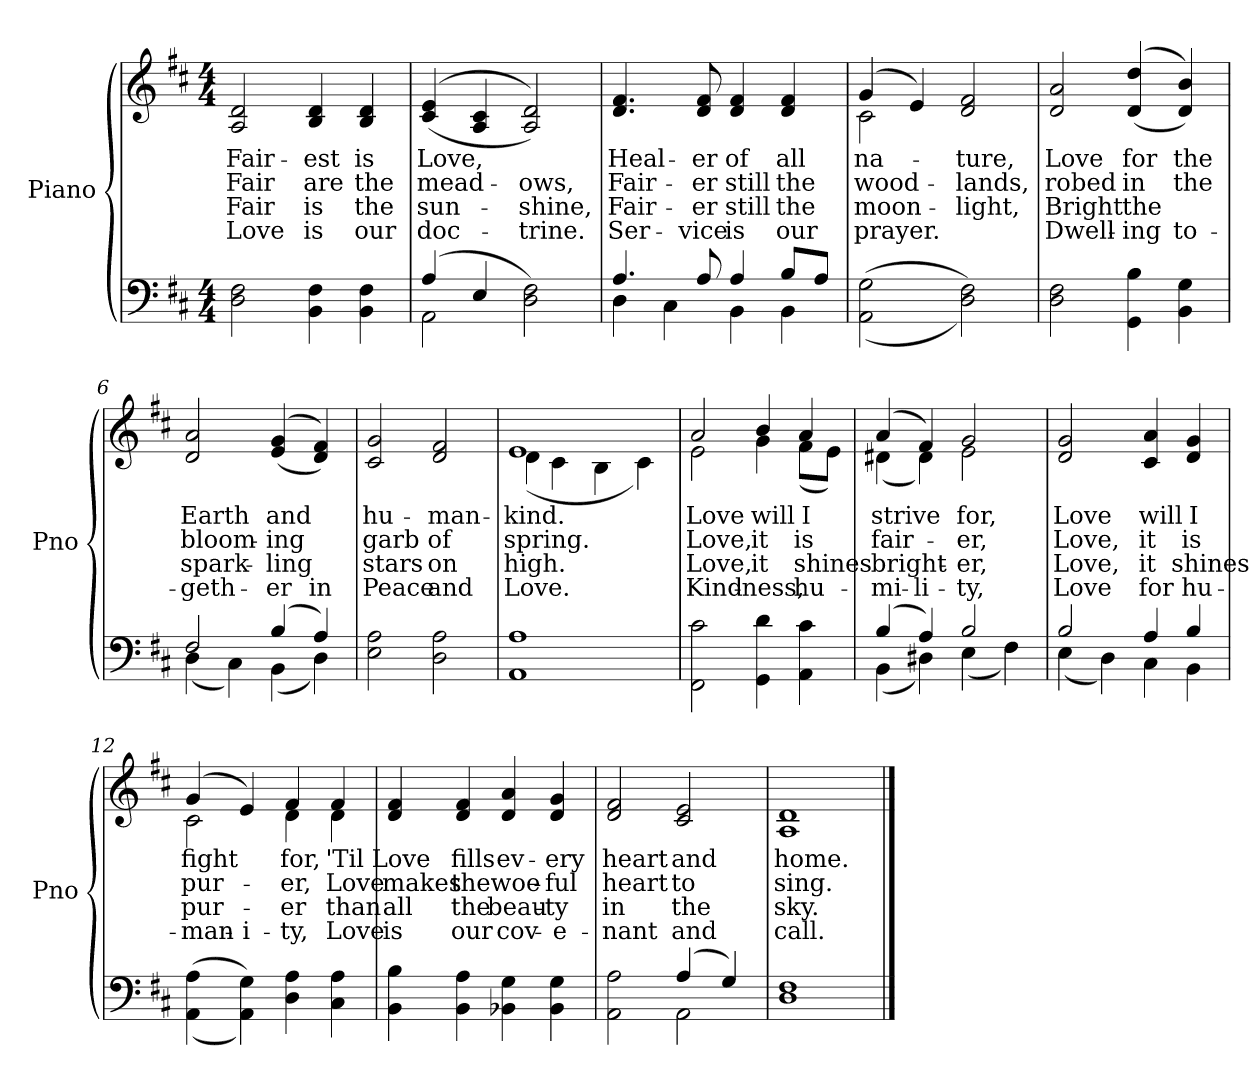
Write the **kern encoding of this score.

**kern	**kern	**text	**text	**text	**text
*part2	*part1	*part1	*part1	*part1	*part1
*staff2	*staff1	*staff1	*staff1	*staff1	*staff1
*I"Piano	*I"Piano	*	*	*	*
*I'Pno	*I'Pno	*	*	*	*
*clefF4	*clefG2	*	*	*	*
*k[f#c#]	*k[f#c#]	*	*	*	*
*M4/4	*M4/4	*	*	*	*
=1	=1	=1	=1	=1	=1
!	!	!LO:LY:b	!LO:LY:b	!LO:LY:b	!LO:LY:b
2D\ 2F#\	2A/ 2d/	Fair-	Fair	Fair	Love
!	!	!LO:LY:b	!LO:LY:b	!LO:LY:b	!LO:LY:b
4BB\ 4F#\	4B/ 4d/	-est	are	is	is
!	!	!LO:LY:b	!LO:LY:b	!LO:LY:b	!LO:LY:b
4BB\ 4F#\	4B/ 4d/	is	the	the	our
=2	=2	=2	=2	=2	=2
*^	*	*	*	*	*
!	!	!	!LO:LY:b	!LO:LY:b	!LO:LY:b	!LO:LY:b
(>4A/	2AA\	(<(>4c#/ 4e/	Love,	mead-	sun-	doc-
4E/	.	4A/ 4c#/	.	.	.	.
!	!	!	!	!LO:LY:b	!LO:LY:b	!LO:LY:b
2D\ 2F#\)	2ryy	2A/ 2d/))	.	-ows,	-shine,	-trine.
=3	=3	=3	=3	=3	=3	=3
!	!	!	!LO:LY:b	!LO:LY:b	!LO:LY:b	!LO:LY:b
4.A/	4D\	4.d/ 4.f#/	Heal-	Fair-	Fair-	Ser-
.	4C#\	.	.	.	.	.
!	!	!	!LO:LY:b	!LO:LY:b	!LO:LY:b	!LO:LY:b
8A/	.	8d/ 8f#/	-er	-er	-er	-vice
!	!	!	!LO:LY:b	!LO:LY:b	!LO:LY:b	!LO:LY:b
4A/	4BB\	4d/ 4f#/	of	still	still	is
!	!	!	!LO:LY:b	!LO:LY:b	!LO:LY:b	!LO:LY:b
8B/L	4BB\	4d/ 4f#/	all	the	the	our
8A/J	.	.	.	.	.	.
*v	*v	*	*	*	*	*
=4	=4	=4	=4	=4	=4
!	!	!LO:LY:b	!LO:LY:b	!LO:LY:b	!LO:LY:b
*	*^	*	*	*	*
(<(2AA\ 2G\	(>4g/	2c#\	na-	wood-	moon-	prayer.
.	4e/)	.	.	.	.	.
!	!	!	!LO:LY:b	!LO:LY:b	!LO:LY:b	!
2D\ 2F#\))	2d/ 2f#/	2ryy	-ture,	-lands,	-light,	.
=5	=5	=5	=5	=5	=5	=5
!	!	!	!LO:LY:b	!LO:LY:b	!LO:LY:b	!LO:LY:b
*	*v	*v	*	*	*	*
2D\ 2F#\	2d/ 2a/	Love	robed	Bright	Dwell-
!	!	!LO:LY:b	!LO:LY:b	!LO:LY:b	!LO:LY:b
4GG\ 4B\	(>(4d/ 4dd/	for	in	the	-ing
!	!	!LO:LY:b	!LO:LY:b	!	!LO:LY:b
4BB\ 4G\	4d/ 4b/))	the	the	.	to-
!!LO:LB:g=z
=6	=6	=6	=6	=6	=6
*^	*	*	*	*	*
!	!	!	!LO:LY:b	!LO:LY:b	!LO:LY:b	!LO:LY:b
2F#/	(<4D\	2d/ 2a/	Earth	bloom-	spark-	-geth-
.	4C#\)	.	.	.	.	.
!	!	!	!LO:LY:b	!LO:LY:b	!LO:LY:b	!LO:LY:b
(4B/	(4BB\	(>(4e/ 4g/	and	-ing	-ling	-er
!	!	!	!	!	!	!LO:LY:b
4A/)	4D\)	4d/ 4f#/))	.	.	.	in
=7	=7	=7	=7	=7	=7	=7
!	!	!	!LO:LY:b	!LO:LY:b	!LO:LY:b	!LO:LY:b
*v	*v	*	*	*	*	*
2E\ 2A\	2c#/ 2g/	hu-	garb	stars	Peace
!	!	!LO:LY:b	!LO:LY:b	!LO:LY:b	!LO:LY:b
2D\ 2A\	2d/ 2f#/	-man-	of	on	and
=8	=8	=8	=8	=8	=8
*^	*	*	*	*	*
!	!	!	!LO:LY:b	!LO:LY:b	!LO:LY:b	!LO:LY:b
*	*	*^	*	*	*	*
1A	1AA	1e	(<4d\	-kind.	spring.	high.	Love.
.	.	.	4c#\	.	.	.	.
.	.	.	4B\	.	.	.	.
.	.	.	4c#\)	.	.	.	.
*v	*v	*	*	*	*	*	*
=9	=9	=9	=9	=9	=9	=9
!	!	!	!LO:LY:b	!LO:LY:b	!LO:LY:b	!LO:LY:b
2FF#\ 2c#\	2a/	2e\	Love	Love,	Love,	Kind-
!	!	!	!LO:LY:b	!LO:LY:b	!LO:LY:b	!LO:LY:b
4GG\ 4d\	4b/	4g\	will	it	it	-ness,
!	!	!	!LO:LY:b	!LO:LY:b	!LO:LY:b	!LO:LY:b
4AA\ 4c#\	4a/	(<8f#\L	I	is	shines	hu-
.	.	8e\J)	.	.	.	.
=10	=10	=10	=10	=10	=10	=10
*^	*	*	*	*	*	*
!	!	!	!	!LO:LY:b	!LO:LY:b	!LO:LY:b	!LO:LY:b
(4B/	(4BB\	(4a/	(4d#X\	strive	fair-	bright-	-mi-
!	!	!	!	!	!	!	!LO:LY:b
4A/)	4D#X\)	4f#/)	4d#\)	.	.	.	-li-
!	!	!	!	!LO:LY:b	!LO:LY:b	!LO:LY:b	!LO:LY:b
2B/	(<4E\	2g/	2e\	for,	-er,	-er,	-ty,
.	4F#\)	.	.	.	.	.	.
*	*	*v	*v	*	*	*	*
!!LO:LB:g=z
=11	=11	=11	=11	=11	=11	=11
!	!	!	!LO:LY:b	!LO:LY:b	!LO:LY:b	!LO:LY:b
2B/	(<4E\	2d/ 2g/	Love	Love,	-Love,	Love
.	4D\)	.	.	.	.	.
!	!	!	!LO:LY:b	!LO:LY:b	!LO:LY:b	!LO:LY:b
4A/	4C#\	4c#/ 4a/	will	it	it	for
!	!	!	!LO:LY:b	!LO:LY:b	!LO:LY:b	!LO:LY:b
4B/	4BB\	4d/ 4g/	I	is	shines	hu-
=12	=12	=12	=12	=12	=12	=12
!	!	!	!LO:LY:b	!LO:LY:b	!LO:LY:b	!LO:LY:b
*v	*v	*^	*	*	*	*
(<(4AA\ 4A\	(4g/	2c#\	fight	pur-	pur-	-man-
!	!	!	!	!	!	!LO:LY:b
4AA\ 4G\))	4e/)	.	.	.	.	-i-
!	!	!	!LO:LY:b	!LO:LY:b	!LO:LY:b	!LO:LY:b
4D\ 4A\	4f#/	4d\	for,	-er,	-er	-ty,
!	!	!	!LO:LY:b	!LO:LY:b	!LO:LY:b	!LO:LY:b
4C#\ 4A\	4f#/	4d\	'Til	Love	than	Love
=13	=13	=13	=13	=13	=13	=13
!	!	!	!LO:LY:b	!LO:LY:b	!LO:LY:b	!LO:LY:b
*	*v	*v	*	*	*	*
4BB\ 4B\	4d/ 4f#/	Love	makes	all	is
!	!	!LO:LY:b	!LO:LY:b	!LO:LY:b	!LO:LY:b
4BB\ 4A\	4d/ 4f#/	fills	the	the	our
!	!	!LO:LY:b	!LO:LY:b	!LO:LY:b	!LO:LY:b
4BB-X\ 4G\	4d/ 4a/	ev-	woe-	beau-	cov-
!	!	!LO:LY:b	!LO:LY:b	!LO:LY:b	!LO:LY:b
4BB-\ 4G\	4d/ 4g/	-ery	-ful	-ty	-e-
=14	=14	=14	=14	=14	=14
*^	*	*	*	*	*
!	!	!	!LO:LY:b	!LO:LY:b	!LO:LY:b	!LO:LY:b
2AA\ 2A\	2ryy	2d/ 2f#/	heart	heart	in	-nant
!	!	!	!LO:LY:b	!LO:LY:b	!LO:LY:b	!LO:LY:b
(>4A/	2AA\	2c#/ 2e/	and	to	the	and
4G/)	.	.	.	.	.	.
=15	=15	=15	=15	=15	=15	=15
!	!	!	!LO:LY:b	!LO:LY:b	!LO:LY:b	!LO:LY:b
1F#	1D	1A 1d	home.	sing.	sky.	call.
*v	*v	*	*	*	*	*
==	==	==	==	==	==
*-	*-	*-	*-	*-	*-
